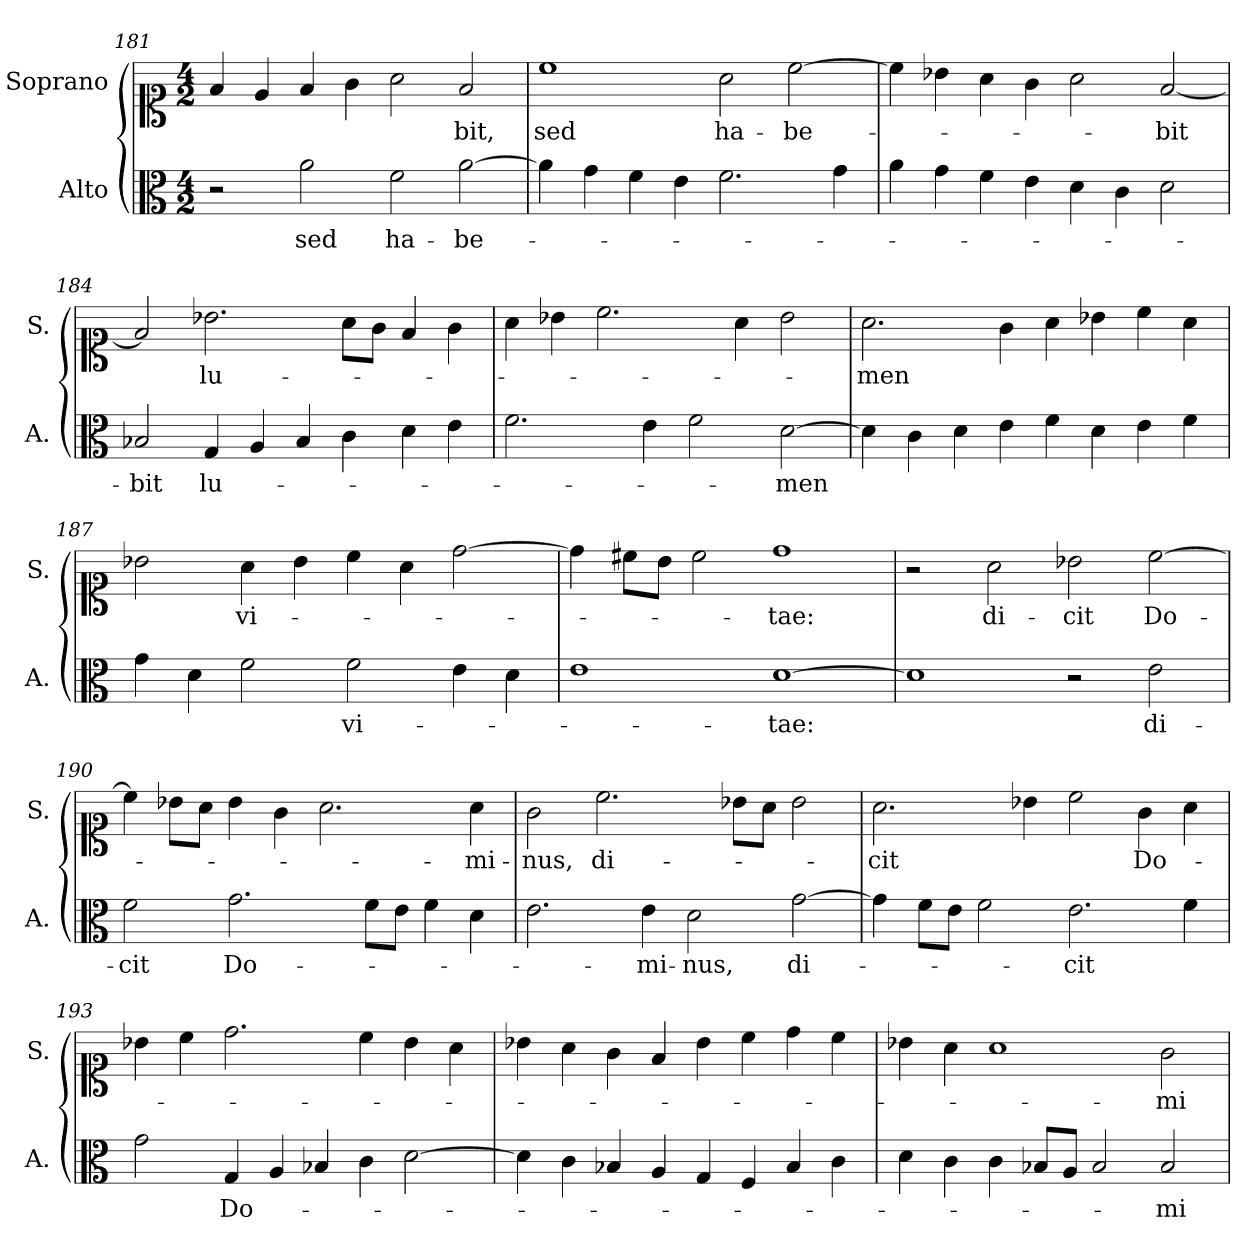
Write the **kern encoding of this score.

**kern	**text	**kern	**text
*part2	*part2	*part1	*part1
*staff2	*staff2	*staff1	*staff1
*I"Alto	*	*I"Soprano	*
*I'A.	*	*I'S.	*
*clefC3	*	*clefC1	*
*k[]	*	*k[]	*
*C:	*	*C:	*
*M4/2	*	*M4/2	*
=181	=181	=181	=181
2r	.	4fi/	.
.	.	4ei/	.
!	!LO:LY:b:color=#000000	!	!
2ai\	sed	4fi/	.
.	.	4gi\	.
!	!LO:LY:b:color=#000000	!	!
2fi\	ha-	2ai\	.
!	!LO:LY:b:color=#000000	!	!
!	!	!	!LO:LY:b:color=#000000
[2ai\	-be-	2fi/	-bit,
=182	=182	=182	=182
!	!	!	!LO:LY:b:color=#000000
4ai\]	.	1cci	sed
4gi\	.	.	.
4fi\	.	.	.
4ei\	.	.	.
!	!	!	!LO:LY:b:color=#000000
2.fi\	.	2ai\	ha-
!	!	!	!LO:LY:b:color=#000000
.	.	[2cci\	-be-
4gi\	.	.	.
=183	=183	=183	=183
4ai\	.	4cci\]	.
4gi\	.	4b-Xi\	.
4fi\	.	4ai\	.
4ei\	.	4gi\	.
4di\	.	2ai\	.
4ci\	.	.	.
!	!	!	!LO:LY:b:color=#000000
2di\	.	[2fi/	-bit
=184	=184	=184	=184
!	!LO:LY:b:color=#000000	!	!
2B-Xi/	-bit	2fi/]	.
!	!LO:LY:b:color=#000000	!	!
!	!	!	!LO:LY:b:color=#000000
4Gi/	lu-	2.b-Xi\	lu-
4Ai/	.	.	.
4B-i/	.	.	.
4ci\	.	8ai\L	.
.	.	8gi\J	.
4di\	.	4fi/	.
4ei\	.	4gi\	.
=185	=185	=185	=185
2.fi\	.	4ai\	.
.	.	4b-Xi\	.
.	.	2.cci\	.
4ei\	.	.	.
2fi\	.	.	.
.	.	4ai\	.
!	!LO:LY:b:color=#000000	!	!
[2di\	-men	2b-i\	.
!!LO:LB:g=z
=186	=186	=186	=186
!	!	!	!LO:LY:b:color=#000000
4di\]	.	2.ai\	-men
4ci\	.	.	.
4di\	.	.	.
4ei\	.	4gi\	.
4fi\	.	4ai\	.
4di\	.	4b-Xi\	.
4ei\	.	4cci\	.
4fi\	.	4ai\	.
=187	=187	=187	=187
4gi\	.	2b-Xi\	.
4di\	.	.	.
!	!	!	!LO:LY:b:color=#000000
2fi\	.	4ai\	vi-
.	.	4b-i\	.
!	!LO:LY:b:color=#000000	!	!
2fi\	vi-	4cci\	.
.	.	4ai\	.
4ei\	.	[2ddi\	.
4di\	.	.	.
=188	=188	=188	=188
1ei	.	4ddi\]	.
.	.	8cc#Xi\L	.
.	.	8bi\J	.
.	.	2cc#i\	.
!	!LO:LY:b:color=#000000	!	!
!	!	!	!LO:LY:b:color=#000000
[1di	-tae:	1ddi	-tae:
=189	=189	=189	=189
1di]	.	2r	.
!	!	!	!LO:LY:b:color=#000000
.	.	2ai\	di-
!	!	!	!LO:LY:b:color=#000000
2r	.	2b-Xi\	-cit
!	!LO:LY:b:color=#000000	!	!
!	!	!	!LO:LY:b:color=#000000
2ei\	di-	[2cci\	Do-
=190	=190	=190	=190
!	!LO:LY:b:color=#000000	!	!
2fi\	-cit	4cci\]	.
.	.	8b-Xi\L	.
.	.	8ai\J	.
!	!LO:LY:b:color=#000000	!	!
2.gi\	Do-	4b-i\	.
.	.	4gi\	.
.	.	2.ai\	.
8fi\L	.	.	.
8ei\J	.	.	.
4fi\	.	.	.
!	!	!	!LO:LY:b:color=#000000
4di\	.	4ai\	-mi-
!!LO:LB:g=z
=191	=191	=191	=191
!	!	!	!LO:LY:b:color=#000000
2.ei\	.	2gi\	-nus,
!	!	!	!LO:LY:b:color=#000000
.	.	2.cci\	di-
!	!LO:LY:b:color=#000000	!	!
4ei\	-mi-	.	.
!	!LO:LY:b:color=#000000	!	!
2di\	-nus,	.	.
.	.	8b-Xi\L	.
.	.	8ai\J	.
!	!LO:LY:b:color=#000000	!	!
[2gi\	di-	2b-i\	.
=192	=192	=192	=192
!	!	!	!LO:LY:b:color=#000000
4gi\]	.	2.ai\	-cit
8fi\L	.	.	.
8ei\J	.	.	.
2fi\	.	.	.
.	.	4b-Xi\	.
!	!LO:LY:b:color=#000000	!	!
2.ei\	-cit	2cci\	.
!	!	!	!LO:LY:b:color=#000000
.	.	4gi\	Do-
4fi\	.	4ai\	.
=193	=193	=193	=193
2gi\	.	4b-Xi\	.
.	.	4cci\	.
!	!LO:LY:b:color=#000000	!	!
4Gi/	Do-	2.ddi\	.
4Ai/	.	.	.
4B-Xi/	.	.	.
4ci\	.	4cci\	.
[2di\	.	4b-i\	.
.	.	4ai\	.
=194	=194	=194	=194
4di\]	.	4b-Xi\	.
4ci\	.	4ai\	.
4B-Xi/	.	4gi\	.
4Ai/	.	4fi/	.
4Gi/	.	4b-i\	.
4Fi/	.	4cci\	.
4B-i/	.	4ddi\	.
4ci\	.	4cci\	.
=195	=195	=195	=195
4di\	.	4b-Xi\	.
4ci\	.	4ai\	.
4ci\	.	1ai	.
8B-Xi/L	.	.	.
8Ai/J	.	.	.
2B-i/	.	.	.
!	!LO:LY:b:color=#000000	!	!
!	!	!	!LO:LY:b:color=#000000
2B-i/	-mi-	2gi\	-mi-
=	=	=	=
*-	*-	*-	*-
